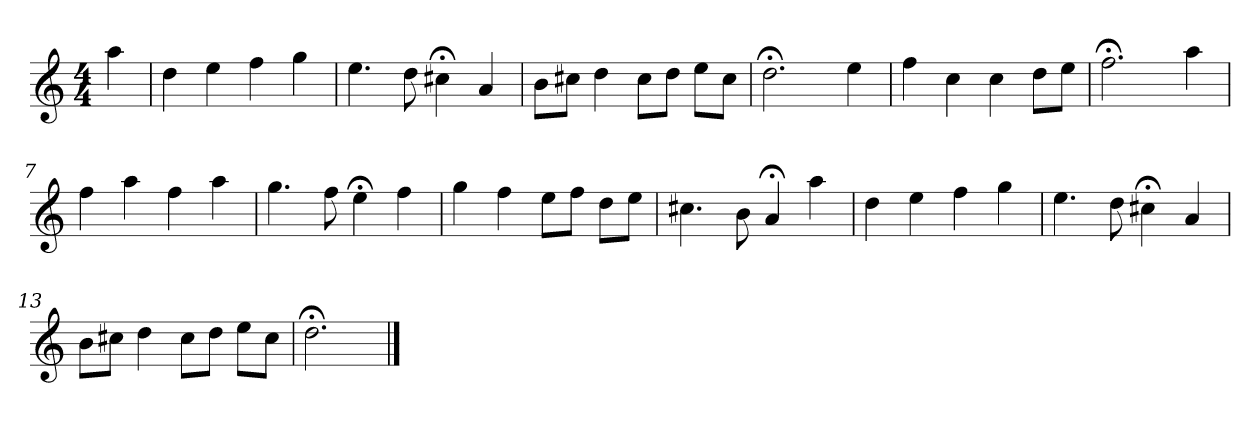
**kern
*part1
*staff1
*k[]
*D:dor
*M4/4
*MM120
=
4aa
=1
4dd
4ee
4ff
4gg
=2
4.ee
8dd
4cc#X;<
4a
=3
8bL
8cc#XJ
4dd
8cc#L
8ddJ
8eeL
8cc#J
=4
2.dd;<
4ee
=5
4ff
4cc
4cc
8ddL
8eeJ
=6
2.ff;<
4aa
=7
4ff
4aa
4ff
4aa
=8
4.gg
8ff
4ee;<
4ff
=9
4gg
4ff
8eeL
8ffJ
8ddL
8eeJ
=10
4.cc#X
8b
4a;<
4aa
=11
4dd
4ee
4ff
4gg
=12
4.ee
8dd
4cc#X;<
4a
=13
8bL
8cc#XJ
4dd
8cc#L
8ddJ
8eeL
8cc#J
=14
2.dd;<
==
*-
